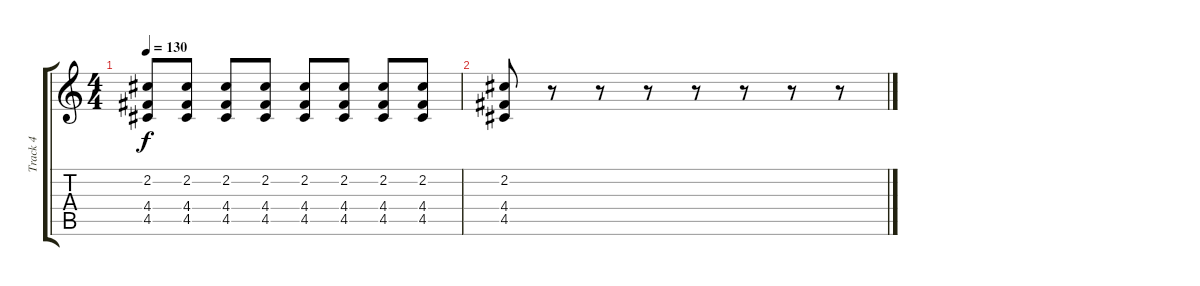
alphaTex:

\track ("Track 4" "Track 4") {instrument overdrivenguitar}
\staff {score tabs}
\tuning (E4 B3 G3 D3 A2 E2) {hide}
\ts (4 4)
\tempo 130
\clef g2
\ks c
(2.2 4.4 4.5).8{dy f} (2.2 4.4 4.5).8 (2.2 4.4 4.5).8 (2.2 4.4 4.5).8 (2.2 4.4 4.5).8 (2.2 4.4 4.5).8 (2.2 4.4 4.5).8 (2.2 4.4 4.5).8 |
(2.2 4.4 4.5).8 r.8 r.8 r.8 r.8 r.8 r.8 r.8
